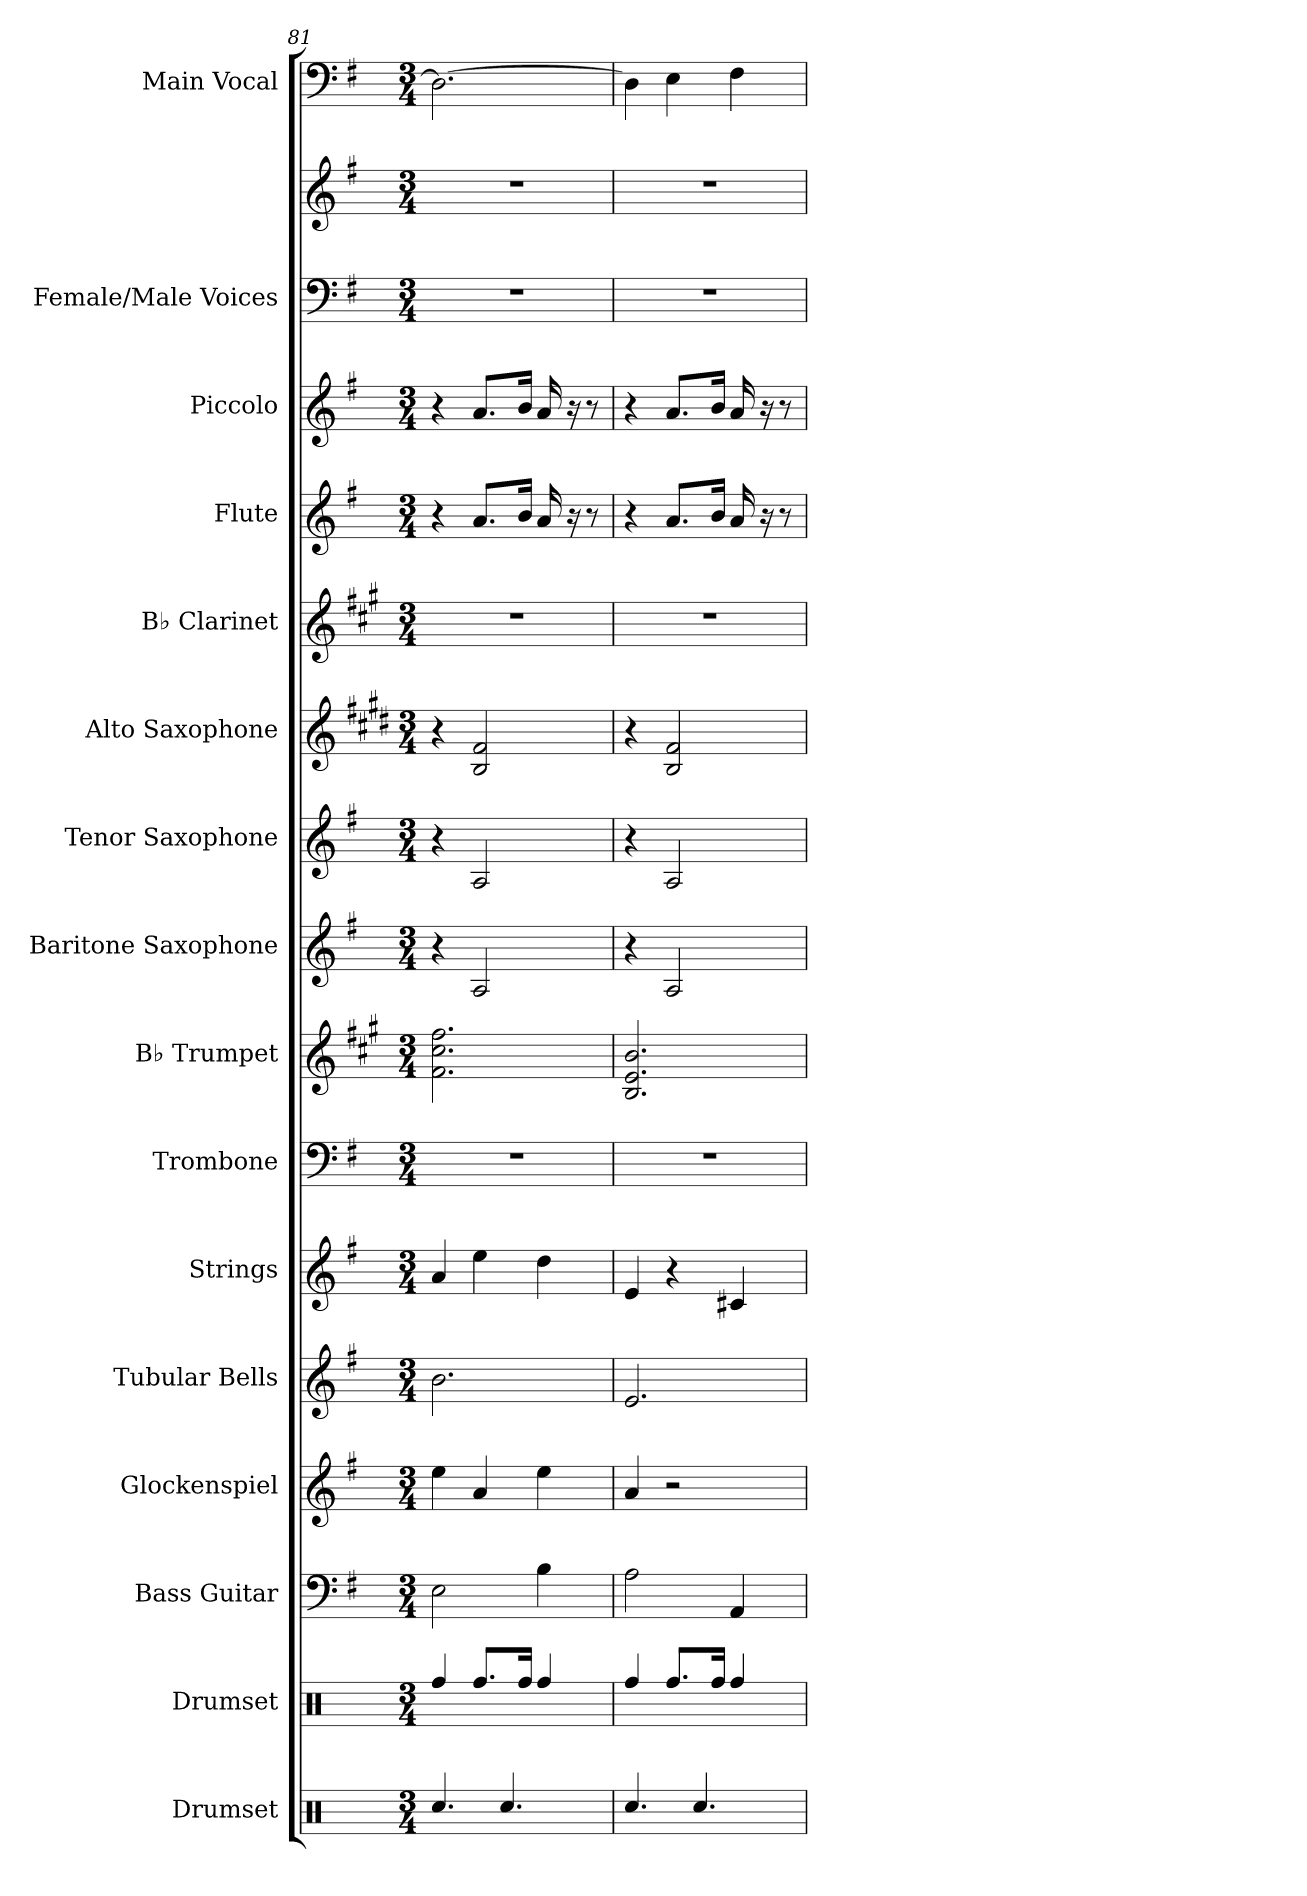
**kern	**kern	**kern	**kern	**kern	**kern	**kern	**kern	**kern	**kern	**kern	**kern	**kern	**kern	**kern	**kern	**kern
*part16	*part15	*part14	*part13	*part12	*part11	*part10	*part9	*part8	*part7	*part6	*part5	*part4	*part3	*part2	*part2	*part1
*staff17	*staff16	*staff15	*staff14	*staff13	*staff12	*staff11	*staff10	*staff9	*staff8	*staff7	*staff6	*staff5	*staff4	*staff3	*staff2	*staff1
*I"Drumset	*I"Drumset	*I"Bass Guitar	*I"Glockenspiel	*I"Tubular Bells	*I"Strings	*I"Trombone	*I"B♭ Trumpet	*I"Baritone Saxophone	*I"Tenor Saxophone	*I"Alto Saxophone	*I"B♭ Clarinet	*I"Flute	*I"Piccolo	*I"Female/Male Voices	*	*I"Main Vocal
*I'Drs.	*I'Drs.	*I'B. Guit.	*I'Glk.	*I'Tu. Be.	*I'St.	*I'Tbn.	*I'B♭ Tpt.	*I'Bar. Sax.	*I'T. Sax.	*I'A. Sax.	*I'B♭ Cl.	*I'Fl.	*I'Picc.	*I'Voices	*	*I'Main Vcl.
*clefX	*clefX	*clefF4	*clefG2	*clefG2	*clefG2	*clefF4	*clefG2	*clefG2	*clefG2	*clefG2	*clefG2	*clefG2	*clefG2	*clefF4	*clefG2	*clefF4
*	*	*ITrd7c12	*ITrd-14c-24	*	*	*	*ITrd1c2	*ITrd12c21	*ITrd8c14	*ITrd5c9	*ITrd1c2	*	*ITrd-7c-12	*	*	*
*k[]	*k[]	*k[f#]	*k[f#]	*k[f#]	*k[f#]	*k[f#]	*k[f#]	*k[f#]	*k[f#]	*k[f#]	*k[f#]	*k[f#]	*k[f#]	*k[f#]	*k[f#]	*k[f#]
*M3/4	*M3/4	*M3/4	*M3/4	*M3/4	*M3/4	*M3/4	*M3/4	*M3/4	*M3/4	*M3/4	*M3/4	*M3/4	*M3/4	*M3/4	*M3/4	*M3/4
=81	=81	=81	=81	=81	=81	=81	=81	=81	=81	=81	=81	=81	=81	=81	=81	=81
4.Rcc/	4Rff/	2EE\	4eeee\	2.b\	4a/	2.r	2.e\ 2.b\ 2.ee\	4r	4r	4r	2.r	4r	4r	2.r	2.r	2.D\_
.	8.Rff/L	.	4aaa/	.	4ee\	.	.	2AA/	2AA/	2D/ 2A/	.	8.a/L	8.aa/L	.	.	.
4.Rcc/	.	.	.	.	.	.	.	.	.	.	.	.	.	.	.	.
.	16Rff/Jk	.	.	.	.	.	.	.	.	.	.	16b/Jk	16bb/Jk	.	.	.
.	4Rff/	4BB\	4eeee\	.	4dd\	.	.	.	.	.	.	16a/	16aa/	.	.	.
.	.	.	.	.	.	.	.	.	.	.	.	16r	16r	.	.	.
.	.	.	.	.	.	.	.	.	.	.	.	8r	8r	.	.	.
=82	=82	=82	=82	=82	=82	=82	=82	=82	=82	=82	=82	=82	=82	=82	=82	=82
4.Rcc/	4Rff/	2AA\	4aaa/	2.e/	4e/	2.r	2.A/ 2.d/ 2.a/	4r	4r	4r	2.r	4r	4r	2.r	2.r	4D\]
.	8.Rff/L	.	2r	.	4r	.	.	2AA/	2AA/	2D/ 2A/	.	8.a/L	8.aa/L	.	.	4E\
4.Rcc/	.	.	.	.	.	.	.	.	.	.	.	.	.	.	.	.
.	16Rff/Jk	.	.	.	.	.	.	.	.	.	.	16b/Jk	16bb/Jk	.	.	.
.	4Rff/	4AAA/	.	.	4c#X/	.	.	.	.	.	.	16a/	16aa/	.	.	4F#\
.	.	.	.	.	.	.	.	.	.	.	.	16r	16r	.	.	.
.	.	.	.	.	.	.	.	.	.	.	.	8r	8r	.	.	.
=	=	=	=	=	=	=	=	=	=	=	=	=	=	=	=	=
*-	*-	*-	*-	*-	*-	*-	*-	*-	*-	*-	*-	*-	*-	*-	*-	*-
